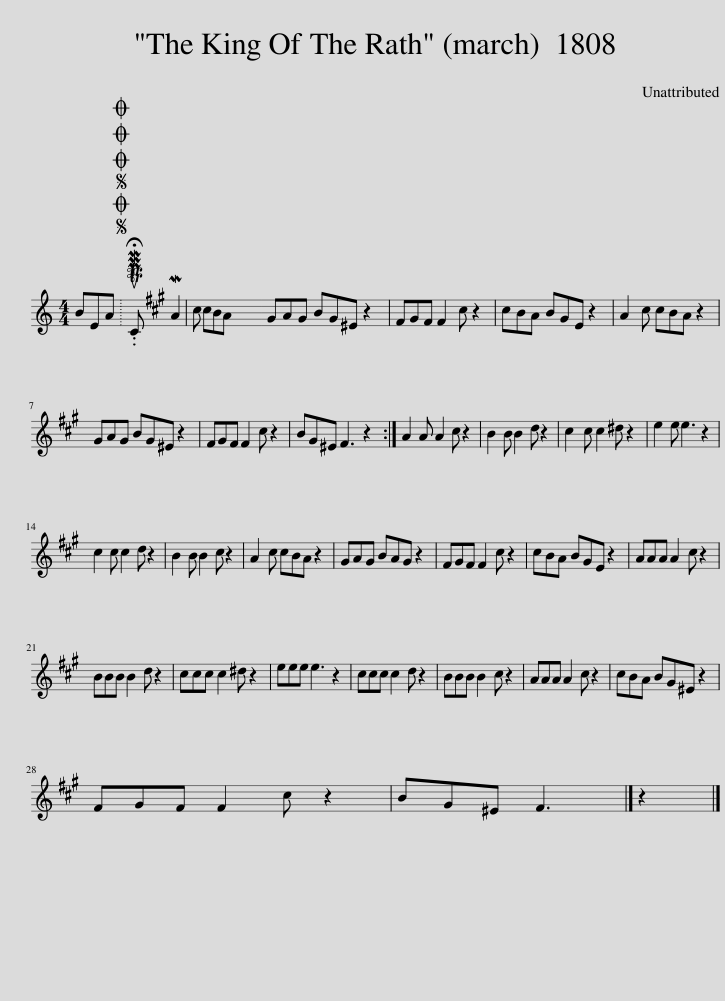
X:1
L:1/8
M:4/4
I:linebreak $
K:C
V:1 treble
V:1
 BEA |SOSOOO .!fermata!PMTuC MA2 ^c cBA | ^GAG BG^E z2 | ^F^GF F2 ^c z2 | ^cBA B^GE z2 | %5
 A2 ^c cBA z2 |$ ^GAG BG^E z2 | ^F^GF F2 ^c z2 | B^G^E ^F3 z2 :| A2 A A2 ^c z2 | %10
 B2 B B2 d z2 | ^c2 c c2 ^d z2 | e2 e e3 z2 |$ ^c2 c c2 d z2 | B2 B B2 ^c z2 | %15
 A2 ^c cBA z2 | ^GAG BAG z2 | ^F^GF F2 ^c z2 | ^cBA B^GE z2 | AAA A2 ^c z2 |$ %20
 BBB B2 d z2 | ^ccc c2 ^d z2 | eee e3 z2 | ^ccc c2 d z2 | BBB B2 ^c z2 | %25
 AAA A2 ^c z2 | ^cBA B^G^E z2 |$ ^F^GF F2 ^c z2 | B^G^E ^F3 z2 |] %29
